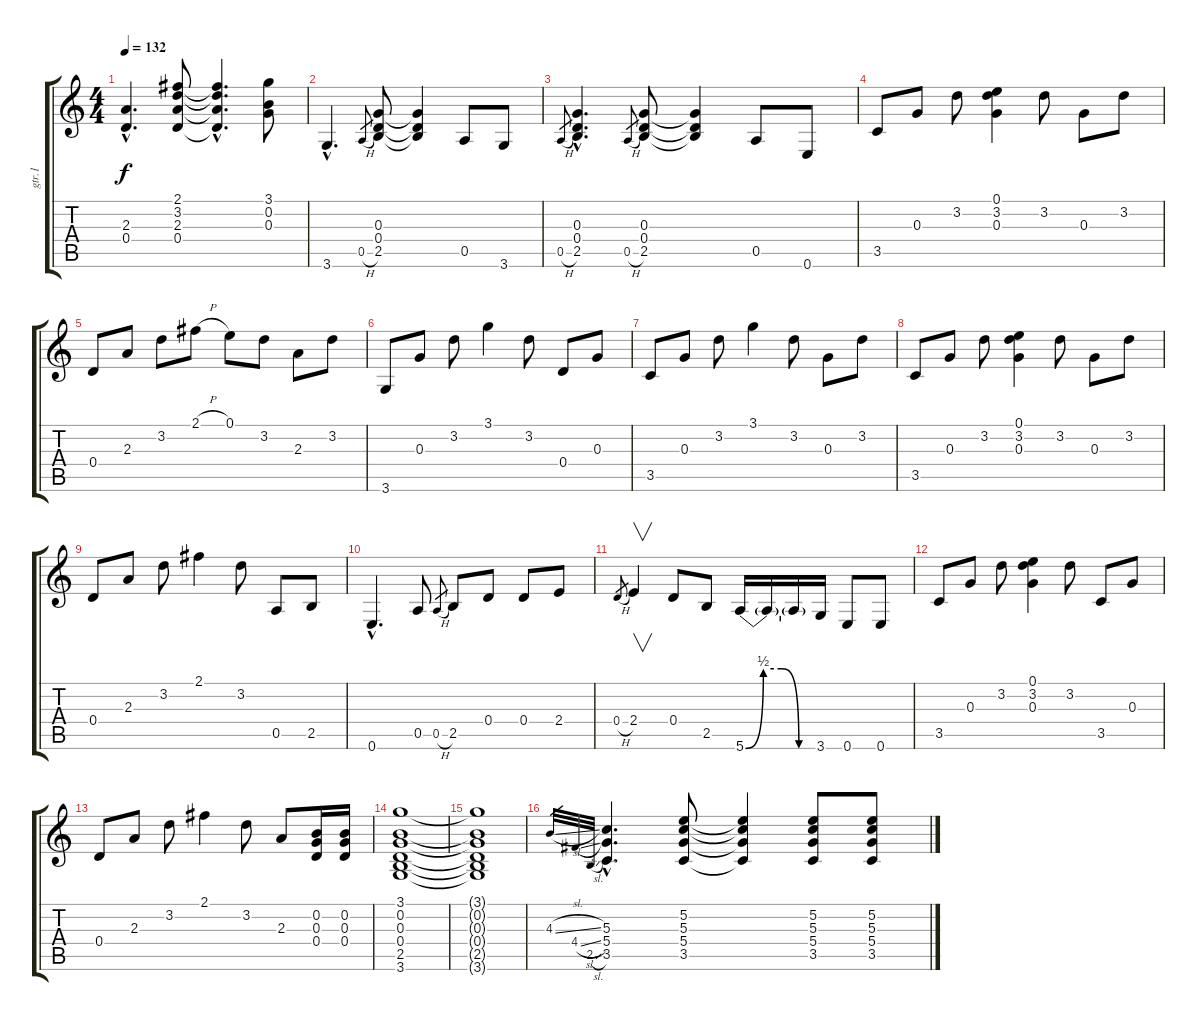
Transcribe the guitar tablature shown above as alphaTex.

\track ("gtr.1" "gtr.1") {instrument electricguitarclean}
\staff {score tabs}
\tuning (E4 B3 G3 D3 A2 E2) {hide}
\ts (4 4)
\tempo 132
\clef g2
\ks c
(2.3{hac} 0.4{hac}).4{d dy f} (2.1 3.2 2.3 0.4).8 (2.1{hac t} 3.2{hac t} 2.3{hac t} 0.4{hac t}).4{d} (3.1 0.2 0.3).8 |
3.6{hac}.4{d} 0.5{h}.8{gr} (0.3 0.4 2.5).8 (0.3{t} 0.4{t} 2.5{t}).4 0.5.8 3.6.8 |
0.5{h}.8{gr} (0.3{hac} 0.4{hac} 2.5{hac}).4{d} 0.5{h}.8{gr} (0.3 0.4 2.5).8 (0.3{t} 0.4{t} 2.5{t}).4 0.5.8 0.6.8 |
3.5.8 0.3.8 3.2.8 (0.1 3.2 0.3).4 3.2.8 0.3.8 3.2.8 |
0.4.8 2.3.8 3.2.8 2.1{h}.8 0.1.8 3.2.8 2.3.8 3.2.8 |
3.6.8 0.3.8 3.2.8 3.1.4 3.2.8 0.4.8 0.3.8 |
3.5.8 0.3.8 3.2.8 3.1.4 3.2.8 0.3.8 3.2.8 |
3.5.8 0.3.8 3.2.8 (0.1 3.2 0.3).4 3.2.8 0.3.8 3.2.8 |
0.4.8 2.3.8 3.2.8 2.1.4 3.2.8 0.5.8 2.5.8 |
0.6{hac}.4{d} 0.5.8 0.5{h}.8{gr} 2.5.8 0.4.8 0.4.8 2.4.8 |
0.4{h}.8{gr} 2.4.4{v} 0.4.8 2.5.8 5.6{be (custom 0 0 15 2 30 2 45 0 60 0)}.16 5.6{t}.16 5.6{t}.16 3.6.16 0.6.8 0.6.8 |
3.5.8 0.3.8 3.2.8 (0.1 3.2 0.3).4 3.2.8 3.5.8 0.3.8 |
0.4.8 2.3.8 3.2.8 2.1.4 3.2.8 2.3.8 (0.2 0.3 0.4).16 (0.2 0.3 0.4).16 |
(3.1 0.2 0.3 0.4 2.5 3.6).1 |
(3.1{t} 0.2{t} 0.3{t} 0.4{t} 2.5{t} 3.6{t}).1 |
4.3{sl}.32{gr} 4.4{sl}.32{gr} 2.5{sl}.32{gr} (5.3{hac} 5.4{hac} 3.5{hac}).4{d instrument overdrivenguitar} (5.2 5.3 5.4 3.5).8 (5.2{t} 5.3{t} 5.4{t} 3.5{t}).4 (5.2 5.3 5.4 3.5).8 (5.2 5.3 5.4 3.5).8
